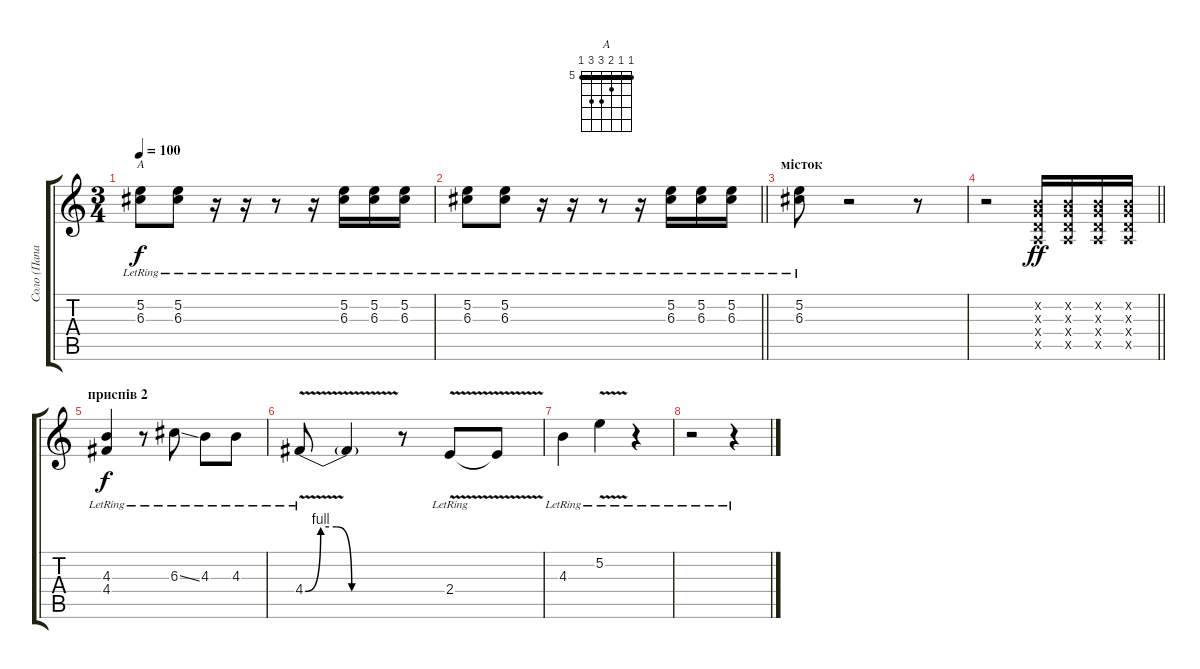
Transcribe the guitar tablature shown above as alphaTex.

\track ("Соло (Папа)" "Соло (Папа") {instrument electricguitarclean}
\staff {score tabs}
\tuning (E4 B3 G3 D3 A2 E2) {hide}
\chord ("A" 5 5 6 7 7 5) {firstfret 5 barre 5}
\ts (3 4)
\tempo 100
\clef g2
\ks c
(5.2{lr} 6.3{lr}).8{ch "A" dy f} (5.2{lr} 6.3{lr}).8 r.16 r.16 r.8 r.16 (5.2{lr} 6.3{lr}).16 (5.2{lr} 6.3{lr}).16 (5.2{lr} 6.3{lr}).16 |
\barLineRight lightlight
(5.2{lr} 6.3{lr}).8 (5.2{lr} 6.3{lr}).8 r.16 r.16 r.8 r.16 (5.2{lr} 6.3{lr}).16 (5.2{lr} 6.3{lr}).16 (5.2{lr} 6.3{lr}).16 |
\section ("" "місток")
(5.2{lr} 6.3{lr}).8 r.2 r.8 |
\barLineRight lightlight
r.2 (0.2{x} 0.3{x} 0.4{x} 0.5{x}).16{dy ff} (0.2{x} 0.3{x} 0.4{x} 0.5{x}).16 (0.2{x} 0.3{x} 0.4{x} 0.5{x}).16 (0.2{x} 0.3{x} 0.4{x} 0.5{x}).16 |
\section ("" "приспів 2")
(4.3{lr} 4.4{lr}).4{dy f} r.8 6.3{ss lr}.8 4.3{lr}.8 4.3{lr}.8 |
4.4{be (custom 0 0 10 4 20 4 30 0 60 0) v lr}.8 4.4{t}.4 r.8 2.4{v lr}.8 2.4{t}.8 |
4.3{lr}.4 5.2{v lr}.4 r.4 |
r.2 r.4
